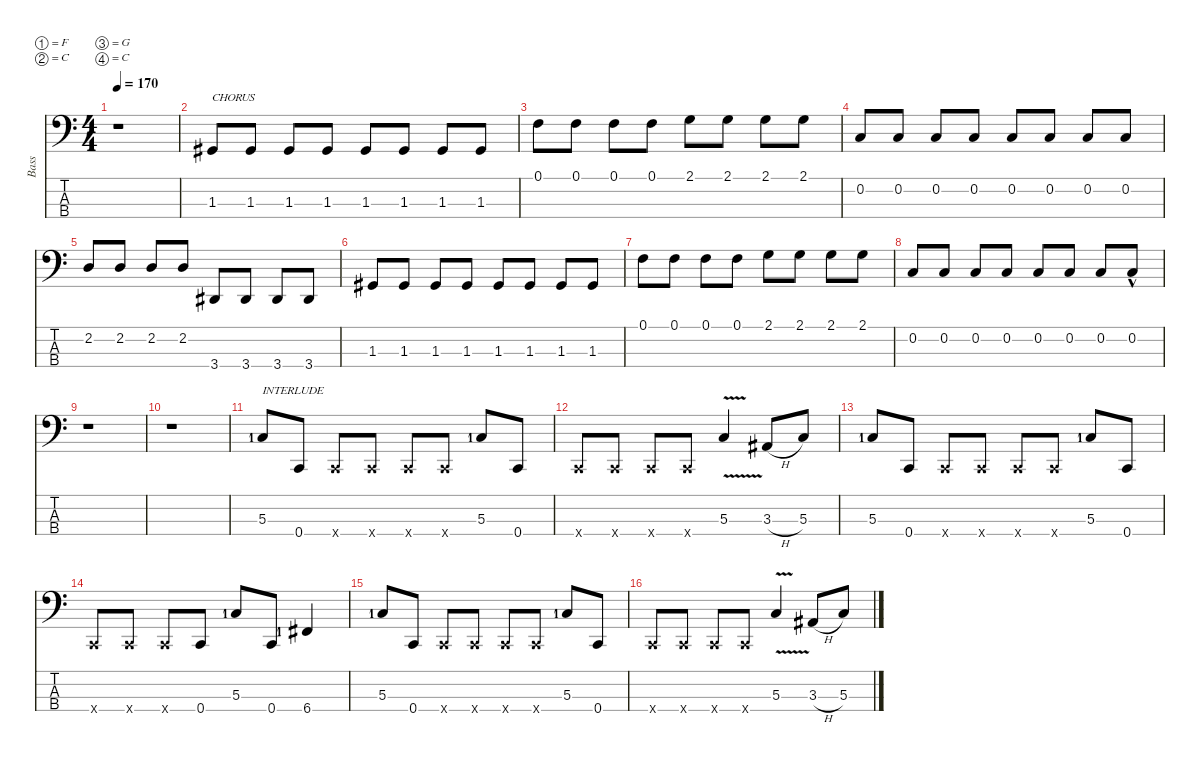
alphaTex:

\hideDynamics
\bracketExtendMode nobrackets
\otherSystemsTrackNameOrientation horizontal
\track ("Bass" "Bass") {instrument electricbassfinger}
\staff {score tabs}
\tuning (F2 C2 G1 C1)
\ts (4 4)
\tempo 170
\clef f4
\ks c
r.1{dy mf beam Down} |
1.3{acc #}.8{txt "CHORUS" beam Up} 1.3{acc #}.8{beam Up} 1.3{acc #}.8{beam Up} 1.3{acc #}.8{beam Up} 1.3{acc #}.8{beam Up} 1.3{acc #}.8{beam Up} 1.3{acc #}.8{beam Up} 1.3{acc #}.8{beam Up} |
0.1.8{beam Down} 0.1.8{beam Down} 0.1.8{beam Down} 0.1.8{beam Down} 2.1.8{beam Down} 2.1.8{beam Down} 2.1.8{beam Down} 2.1.8{beam Down} |
0.2.8{beam Up} 0.2.8{beam Up} 0.2.8{beam Up} 0.2.8{beam Up} 0.2.8{beam Up} 0.2.8{beam Up} 0.2.8{beam Up} 0.2.8{beam Up} |
2.2.8{beam Up} 2.2.8{beam Up} 2.2.8{beam Up} 2.2.8{beam Up} 3.4{acc #}.8{beam Up} 3.4{acc #}.8{beam Up} 3.4{acc #}.8{beam Up} 3.4{acc #}.8{beam Up} |
1.3{acc #}.8{beam Up} 1.3{acc #}.8{beam Up} 1.3{acc #}.8{beam Up} 1.3{acc #}.8{beam Up} 1.3{acc #}.8{beam Up} 1.3{acc #}.8{beam Up} 1.3{acc #}.8{beam Up} 1.3{acc #}.8{beam Up} |
0.1.8{beam Down} 0.1.8{beam Down} 0.1.8{beam Down} 0.1.8{beam Down} 2.1.8{beam Down} 2.1.8{beam Down} 2.1.8{beam Down} 2.1.8{beam Down} |
0.2.8{beam Up} 0.2.8{beam Up} 0.2.8{beam Up} 0.2.8{beam Up} 0.2.8{beam Up} 0.2.8{beam Up} 0.2.8{beam Up} 0.2{hac}.8{beam Up} |
r.1{beam Down} |
r.1{beam Down} |
5.3{lf 2}.8{txt "INTERLUDE" beam Up} 0.4.8{beam Up} 0.4{x}.8{beam Up} 0.4{x}.8{beam Up} 0.4{x}.8{beam Up} 0.4{x}.8{beam Up} 5.3{lf 2}.8{beam Up} 0.4.8{beam Up} |
0.4{x}.8{beam Up} 0.4{x}.8{beam Up} 0.4{x}.8{beam Up} 0.4{x}.8{beam Up} 5.3{v}.4{beam Up} 3.3{h acc #}.8{beam Up} 5.3.8{beam Up} |
5.3{lf 2}.8{beam Up} 0.4.8{beam Up} 0.4{x}.8{beam Up} 0.4{x}.8{beam Up} 0.4{x}.8{beam Up} 0.4{x}.8{beam Up} 5.3{lf 2}.8{beam Up} 0.4.8{beam Up} |
0.4{x}.8{beam Up} 0.4{x}.8{beam Up} 0.4{x}.8{beam Up} 0.4.8{beam Up} 5.3{lf 2}.8{beam Up} 0.4.8{beam Up} 6.4{lf 2 acc #}.4{beam Up} |
5.3{lf 2}.8{beam Up} 0.4.8{beam Up} 0.4{x}.8{beam Up} 0.4{x}.8{beam Up} 0.4{x}.8{beam Up} 0.4{x}.8{beam Up} 5.3{lf 2}.8{beam Up} 0.4.8{beam Up} |
0.4{x}.8{beam Up} 0.4{x}.8{beam Up} 0.4{x}.8{beam Up} 0.4{x}.8{beam Up} 5.3{v}.4{beam Up} 3.3{h acc #}.8{beam Up} 5.3.8{beam Up}
